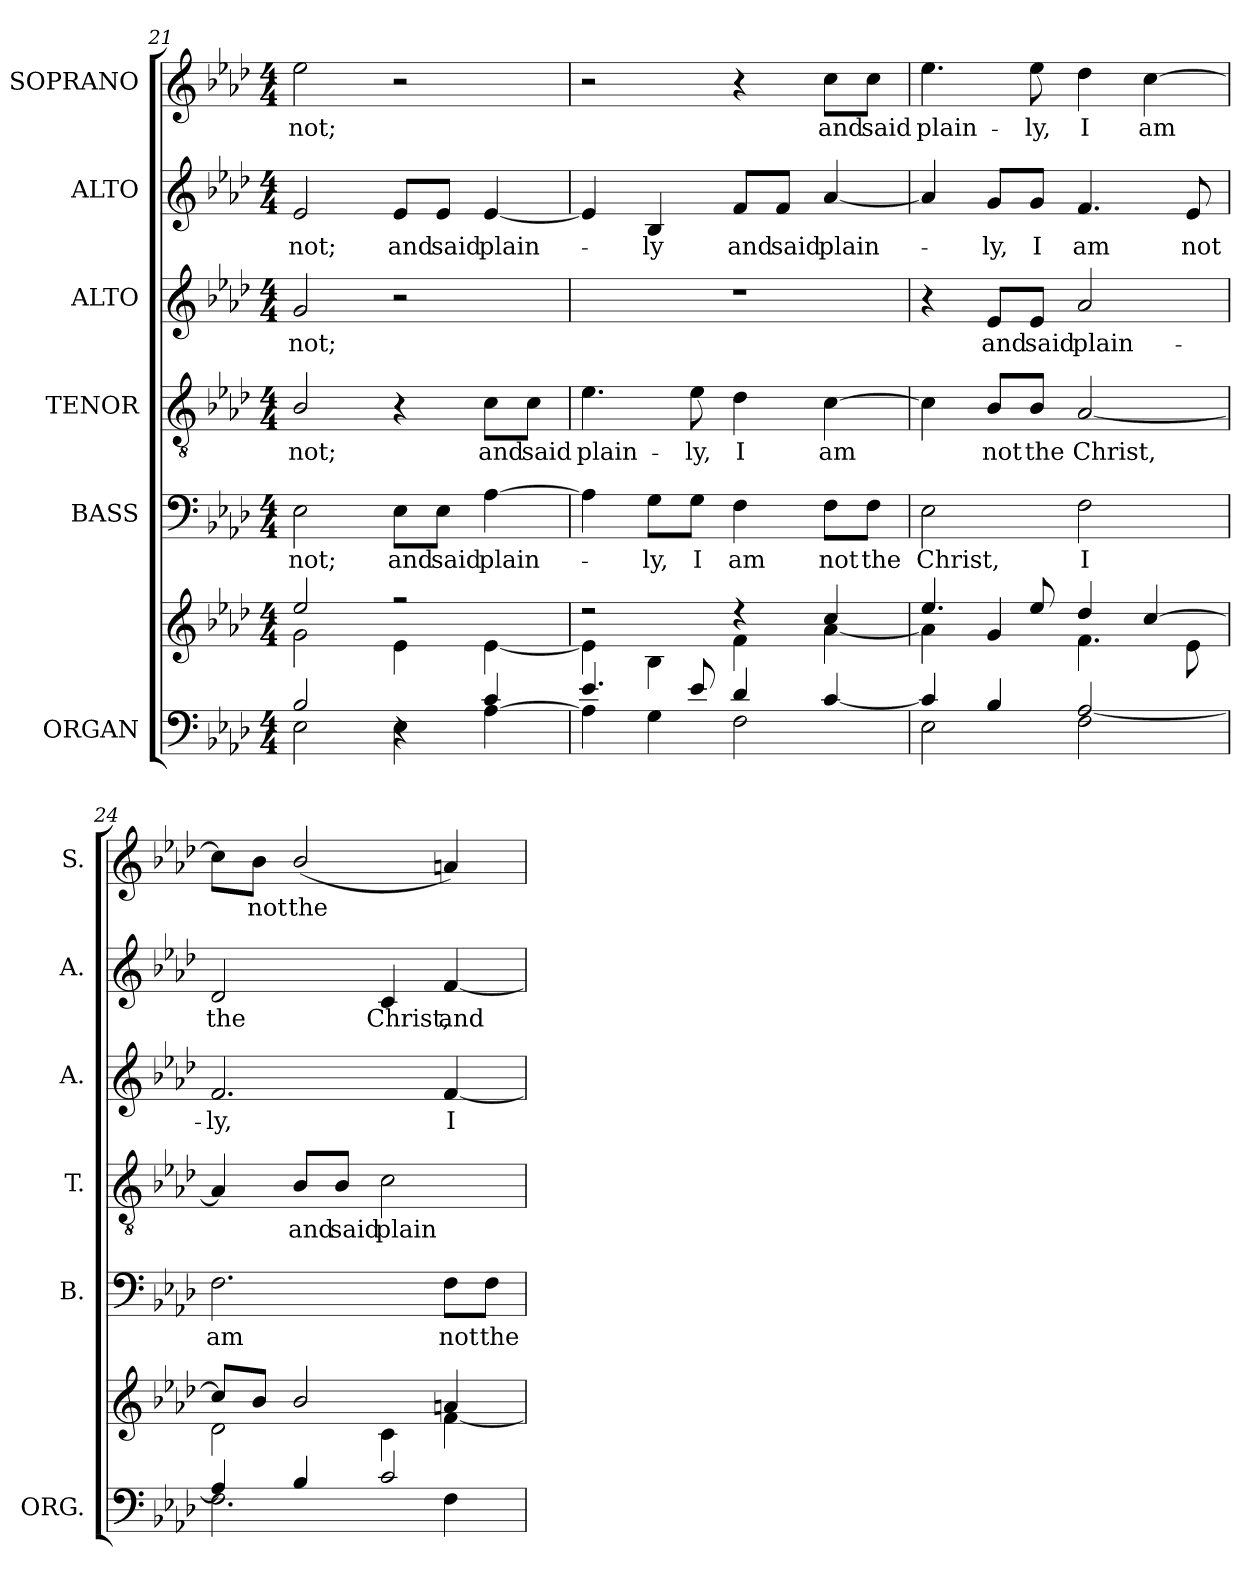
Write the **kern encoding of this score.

**kern	**kern	**kern	**text	**kern	**text	**kern	**text	**kern	**text	**kern	**text
*part6	*part6	*part5	*part5	*part4	*part4	*part3	*part3	*part2	*part2	*part1	*part1
*staff7	*staff6	*staff5	*staff5	*staff4	*staff4	*staff3	*staff3	*staff2	*staff2	*staff1	*staff1
*I"ORGAN	*	*I"BASS	*	*I"TENOR	*	*I"ALTO	*	*I"ALTO	*	*I"SOPRANO	*
*I'ORG.	*	*I'B.	*	*I'T.	*	*I'A.	*	*I'A.	*	*I'S.	*
!!LO:LB:g=z
*clefF4	*clefG2	*clefF4	*	*clefGv2	*	*clefG2	*	*clefG2	*	*clefG2	*
*	*	*	*	*ITrd7c12	*	*	*	*	*	*	*
*k[b-e-a-d-]	*k[b-e-a-d-]	*k[b-e-a-d-]	*	*k[b-e-a-d-]	*	*k[b-e-a-d-]	*	*k[b-e-a-d-]	*	*k[b-e-a-d-]	*
*A-:	*A-:	*A-:	*	*A-:	*	*A-:	*	*A-:	*	*A-:	*
*M4/4	*M4/4	*M4/4	*	*M4/4	*	*M4/4	*	*M4/4	*	*M4/4	*
=21	=21	=21	=21	=21	=21	=21	=21	=21	=21	=21	=21
*^	*^	*	*	*	*	*	*	*	*	*	*
*	*^	*	*	*	*	*	*	*	*	*	*	*	*
!	!	!	!	!	!	!LO:LY:b:color=#000000	!	!	!	!	!	!	!	!
!	!	!	!	!	!	!	!	!LO:LY:b:color=#000000	!	!	!	!	!	!
!	!	!	!	!	!	!	!	!	!	!LO:LY:b:color=#000000	!	!	!	!
!	!	!	!	!	!	!	!	!	!	!	!	!LO:LY:b:color=#000000	!	!
!	!	!	!	!	!	!	!	!	!	!	!	!	!	!LO:LY:b:color=#000000
1ryy	2B-i/	2E-i\	2ee-i/	2gi\	2E-i\	not;	2BB-i/	not;	2gi/	not;	2e-i/	not;	2ee-i\	not;
!	!	!	!	!	!	!LO:LY:b:color=#000000	!	!	!	!	!	!	!	!
!	!	!	!	!	!	!	!	!	!	!	!	!LO:LY:b:color=#000000	!	!
.	4r	4E-i\	2r	4e-i\	8E-i\L	and	4r	.	2r	.	8e-i/L	and	2r	.
!	!	!	!	!	!	!LO:LY:b:color=#000000	!	!	!	!	!	!	!	!
!	!	!	!	!	!	!	!	!	!	!	!	!LO:LY:b:color=#000000	!	!
.	.	.	.	.	8E-i\J	said	.	.	.	.	8e-i/J	said	.	.
!	!	!	!	!	!	!LO:LY:b:color=#000000	!	!	!	!	!	!	!	!
!	!	!	!	!	!	!	!	!LO:LY:b:color=#000000	!	!	!	!	!	!
!	!	!	!	!	!	!	!	!	!	!	!	!LO:LY:b:color=#000000	!	!
.	4ci/	[4A-i\	.	[4e-i\	[4A-i\	plain-	8Ci\L	and	.	.	[4e-i/	plain-	.	.
!	!	!	!	!	!	!	!	!LO:LY:b:color=#000000	!	!	!	!	!	!
.	.	.	.	.	.	.	8Ci\J	said	.	.	.	.	.	.
=22	=22	=22	=22	=22	=22	=22	=22	=22	=22	=22	=22	=22	=22	=22
!	!	!	!	!	!	!	!	!LO:LY:b:color=#000000	!	!	!	!	!	!
1ryy	4.e-i/	4A-i\]	2r	4e-i\]	4A-i\]	.	4.E-i\	plain-	1r	.	4e-i/]	.	2r	.
!	!	!	!	!	!	!LO:LY:b:color=#000000	!	!	!	!	!	!	!	!
!	!	!	!	!	!	!	!	!	!	!	!	!LO:LY:b:color=#000000	!	!
.	.	4Gi\	.	4B-i\	8Gi\L	-ly,	.	.	.	.	4B-i/	-ly	.	.
!	!	!	!	!	!	!LO:LY:b:color=#000000	!	!	!	!	!	!	!	!
!	!	!	!	!	!	!	!	!LO:LY:b:color=#000000	!	!	!	!	!	!
.	8e-i/	.	.	.	8Gi\J	I	8E-i\	-ly,	.	.	.	.	.	.
!	!	!	!	!	!	!LO:LY:b:color=#000000	!	!	!	!	!	!	!	!
!	!	!	!	!	!	!	!	!LO:LY:b:color=#000000	!	!	!	!	!	!
!	!	!	!	!	!	!	!	!	!	!	!	!LO:LY:b:color=#000000	!	!
.	4d-i/	2Fi\	4r	4fi\	4Fi\	am	4D-i\	I	.	.	8fi/L	and	4r	.
!	!	!	!	!	!	!	!	!	!	!	!	!LO:LY:b:color=#000000	!	!
.	.	.	.	.	.	.	.	.	.	.	8fi/J	said	.	.
!	!	!	!	!	!	!LO:LY:b:color=#000000	!	!	!	!	!	!	!	!
!	!	!	!	!	!	!	!	!LO:LY:b:color=#000000	!	!	!	!	!	!
!	!	!	!	!	!	!	!	!	!	!	!	!LO:LY:b:color=#000000	!	!
!	!	!	!	!	!	!	!	!	!	!	!	!	!	!LO:LY:b:color=#000000
.	[4ci/	.	4cci/	[4a-i\	8Fi\L	not	[4Ci\	am	.	.	[4a-i/	plain-	8cci\L	and
!	!	!	!	!	!	!LO:LY:b:color=#000000	!	!	!	!	!	!	!	!
!	!	!	!	!	!	!	!	!	!	!	!	!	!	!LO:LY:b:color=#000000
.	.	.	.	.	8Fi\J	the	.	.	.	.	.	.	8cci\J	said
=23	=23	=23	=23	=23	=23	=23	=23	=23	=23	=23	=23	=23	=23	=23
*	*	*	*	*^	*	*	*	*	*	*	*	*	*	*
!	!	!	!	!	!	!	!LO:LY:b:color=#000000	!	!	!	!	!	!	!	!
!	!	!	!	!	!	!	!	!	!	!	!	!	!	!	!LO:LY:b:color=#000000
1ryy	4ci/]	2E-i\	4.ee-i/	4a-i\]	4ryy	2E-i\	Christ,	4Ci\]	.	4r	.	4a-i/]	.	4.ee-i\	plain-
!	!	!	!	!	!	!	!	!	!LO:LY:b:color=#000000	!	!	!	!	!	!
!	!	!	!	!	!	!	!	!	!	!	!LO:LY:b:color=#000000	!	!	!	!
!	!	!	!	!	!	!	!	!	!	!	!	!	!LO:LY:b:color=#000000	!	!
.	4B-i/	.	.	4gi/	8ryy	.	.	8BB-i/L	not	8e-i/L	and	8gi/L	-ly,	.	.
!	!	!	!	!	!	!	!	!	!LO:LY:b:color=#000000	!	!	!	!	!	!
!	!	!	!	!	!	!	!	!	!	!	!LO:LY:b:color=#000000	!	!	!	!
!	!	!	!	!	!	!	!	!	!	!	!	!	!LO:LY:b:color=#000000	!	!
!	!	!	!	!	!	!	!	!	!	!	!	!	!	!	!LO:LY:b:color=#000000
.	.	.	8ee-i/	.	8ryy	.	.	8BB-i/J	the	8e-i/J	said	8gi/J	I	8ee-i\	-ly,
!	!	!	!	!	!	!	!LO:LY:b:color=#000000	!	!	!	!	!	!	!	!
!	!	!	!	!	!	!	!	!	!LO:LY:b:color=#000000	!	!	!	!	!	!
!	!	!	!	!	!	!	!	!	!	!	!LO:LY:b:color=#000000	!	!	!	!
!	!	!	!	!	!	!	!	!	!	!	!	!	!LO:LY:b:color=#000000	!	!
!	!	!	!	!	!	!	!	!	!	!	!	!	!	!	!LO:LY:b:color=#000000
.	[2A-i/	2Fi\	4dd-i/	4.fi\	2ryy	2Fi\	I	[2AA-i/	Christ,	2a-i/	plain-	4.fi/	am	4dd-i\	I
!	!	!	!	!	!	!	!	!	!	!	!	!	!	!	!LO:LY:b:color=#000000
.	.	.	[4cci/	.	.	.	.	.	.	.	.	.	.	[4cci\	am
!	!	!	!	!	!	!	!	!	!	!	!	!	!LO:LY:b:color=#000000	!	!
.	.	.	.	8e-i\	.	.	.	.	.	.	.	8e-i/	not	.	.
=24	=24	=24	=24	=24	=24	=24	=24	=24	=24	=24	=24	=24	=24	=24	=24
!	!	!	!	!	!	!	!LO:LY:b:color=#000000	!	!	!	!	!	!	!	!
!	!	!	!	!	!	!	!	!	!	!	!LO:LY:b:color=#000000	!	!	!	!
!	!	!	!	!	!	!	!	!	!	!	!	!	!LO:LY:b:color=#000000	!	!
1ryy	4A-i/]	2.Fi\	8cci/L]	2d-i\	2.ryy	2.Fi\	am	4AA-i/]	.	2.fi/	-ly,	2d-i/	the	8cci\L]	.
!	!	!	!	!	!	!	!	!	!	!	!	!	!	!	!LO:LY:b:color=#000000
.	.	.	8b-i/J	.	.	.	.	.	.	.	.	.	.	8b-i\J	not
!	!	!	!	!	!	!	!	!	!LO:LY:b:color=#000000	!	!	!	!	!	!
!	!	!	!	!	!	!	!	!	!	!	!	!	!	!	!LO:LY:b:color=#000000
.	4B-i/	.	2b-i/	.	.	.	.	8BB-i/L	and	.	.	.	.	(2b-i/	the
!	!	!	!	!	!	!	!	!	!LO:LY:b:color=#000000	!	!	!	!	!	!
.	.	.	.	.	.	.	.	8BB-i/J	said	.	.	.	.	.	.
!	!	!	!	!	!	!	!	!	!LO:LY:b:color=#000000	!	!	!	!	!	!
!	!	!	!	!	!	!	!	!	!	!	!	!	!LO:LY:b:color=#000000	!	!
.	2ci/	.	.	4ci\	.	.	.	2Ci\	plain-	.	.	4ci/	Christ,	.	.
!	!	!	!	!	!	!	!LO:LY:b:color=#000000	!	!	!	!	!	!	!	!
!	!	!	!	!	!	!	!	!	!	!	!LO:LY:b:color=#000000	!	!	!	!
!	!	!	!	!	!	!	!	!	!	!	!	!	!LO:LY:b:color=#000000	!	!
.	.	4Fi\	4ani/	[4fi\	4ryy	8Fi\L	not	.	.	[4fi/	I	[4fi/	and	4ani/)	.
!	!	!	!	!	!	!	!LO:LY:b:color=#000000	!	!	!	!	!	!	!	!
.	.	.	.	.	.	8Fi\J	the	.	.	.	.	.	.	.	.
*v	*v	*v	*	*	*	*	*	*	*	*	*	*	*	*	*
*	*v	*v	*v	*	*	*	*	*	*	*	*	*	*
=	=	=	=	=	=	=	=	=	=	=	=
*-	*-	*-	*-	*-	*-	*-	*-	*-	*-	*-	*-
